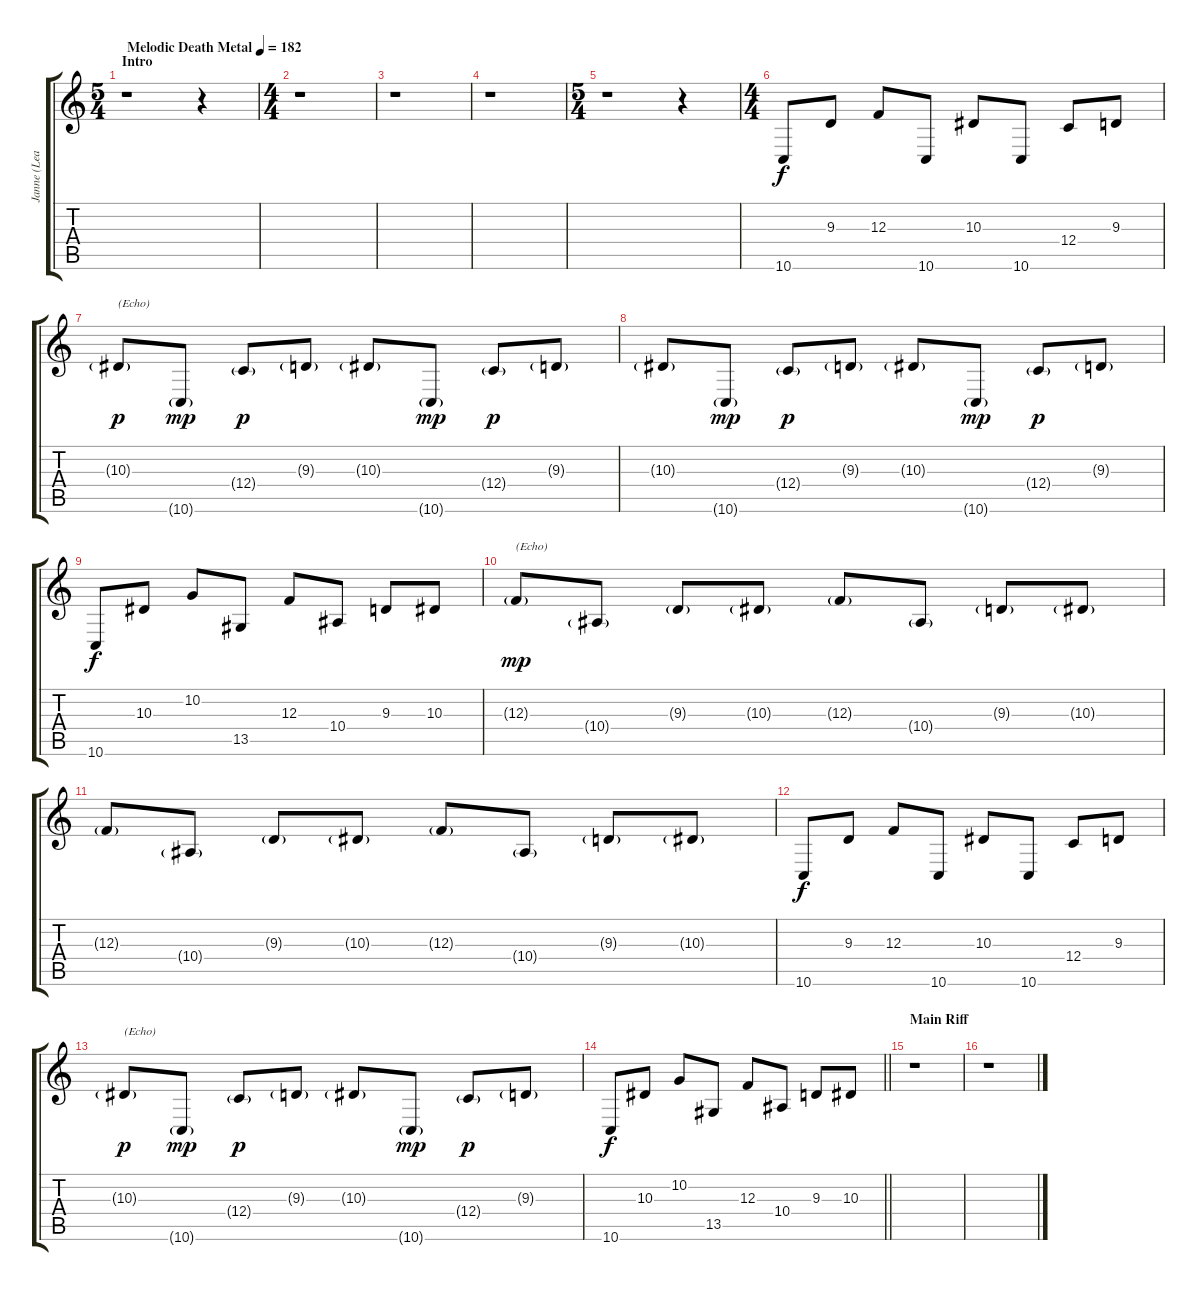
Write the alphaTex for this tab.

\track ("Janne (Lead I)" "Janne (Lea") {instrument lead2sawtooth}
\staff {score tabs}
\tuning (D4 A3 F3 C3 G2 D2) {hide}
\ts (5 4)
\section ("" "Intro")
\tempo (182 "Melodic Death Metal")
\clef g2
\ks c
r.1{dy f instrument lead2sawtooth} r.4 |
\ts (4 4)
r.1 |
r.1 |
r.1 |
\ts (5 4)
r.1 r.4 |
\ts (4 4)
10.6.8{volume 13 balance 8 instrument lead2sawtooth} 9.3.8 12.3.8 10.6.8 10.3.8 10.6.8 12.4.8 9.3.8 |
10.3{g}.8{txt "(Echo)" dy p} 10.6{g}.8{dy mp} 12.4{g}.8{dy p} 9.3{g}.8 10.3{g}.8{volume 8} 10.6{g}.8{dy mp} 12.4{g}.8{dy p} 9.3{g}.8 |
10.3{g}.8{volume 6} 10.6{g}.8{dy mp} 12.4{g}.8{dy p} 9.3{g}.8 10.3{g}.8{volume 4} 10.6{g}.8{dy mp} 12.4{g}.8{dy p} 9.3{g}.8 |
10.6.8{dy f volume 13} 10.3.8 10.2.8 13.5.8 12.3.8 10.4.8 9.3.8 10.3.8 |
12.3{g}.8{txt "(Echo)" dy mp} 10.4{g}.8 9.3{g}.8 10.3{g}.8 12.3{g}.8{volume 7} 10.4{g}.8 9.3{g}.8 10.3{g}.8 |
12.3{g}.8{volume 5} 10.4{g}.8 9.3{g}.8 10.3{g}.8 12.3{g}.8{volume 3} 10.4{g}.8 9.3{g}.8 10.3{g}.8 |
10.6.8{dy f volume 13} 9.3.8 12.3.8 10.6.8 10.3.8 10.6.8 12.4.8 9.3.8 |
10.3{g}.8{txt "(Echo)" dy p} 10.6{g}.8{dy mp} 12.4{g}.8{dy p} 9.3{g}.8 10.3{g}.8{volume 8} 10.6{g}.8{dy mp} 12.4{g}.8{dy p} 9.3{g}.8 |
\barLineRight lightlight
10.6.8{dy f volume 13} 10.3.8 10.2.8 13.5.8 12.3.8 10.4.8 9.3.8 10.3.8 |
\section ("" "Main Riff")
r.1 |
r.1
